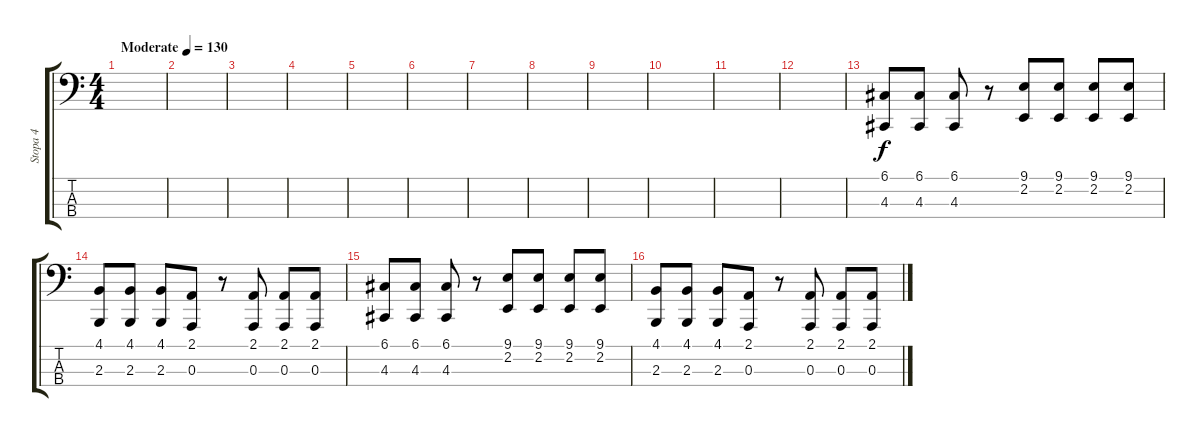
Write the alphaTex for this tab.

\track ("Stopa 4" "Stopa 4") {instrument brightacousticpiano}
\staff {score tabs}
\tuning (G2 D2 A1 E1) {hide}
\ts (4 4)
\tempo (130 "Moderate")
\clef f4
\ks c
|
|
|
|
|
|
|
|
|
|
|
|
(6.1 4.3).8 (6.1 4.3).8 (6.1 4.3).8 r.8 (9.1 2.2).8 (9.1 2.2).8 (9.1 2.2).8 (9.1 2.2).8 |
(4.1 2.3).8 (4.1 2.3).8 (4.1 2.3).8 (2.1 0.3).8 r.8 (2.1 0.3).8 (2.1 0.3).8 (2.1 0.3).8 |
(6.1 4.3).8 (6.1 4.3).8 (6.1 4.3).8 r.8 (9.1 2.2).8 (9.1 2.2).8 (9.1 2.2).8 (9.1 2.2).8 |
(4.1 2.3).8 (4.1 2.3).8 (4.1 2.3).8 (2.1 0.3).8 r.8 (2.1 0.3).8 (2.1 0.3).8 (2.1 0.3).8
